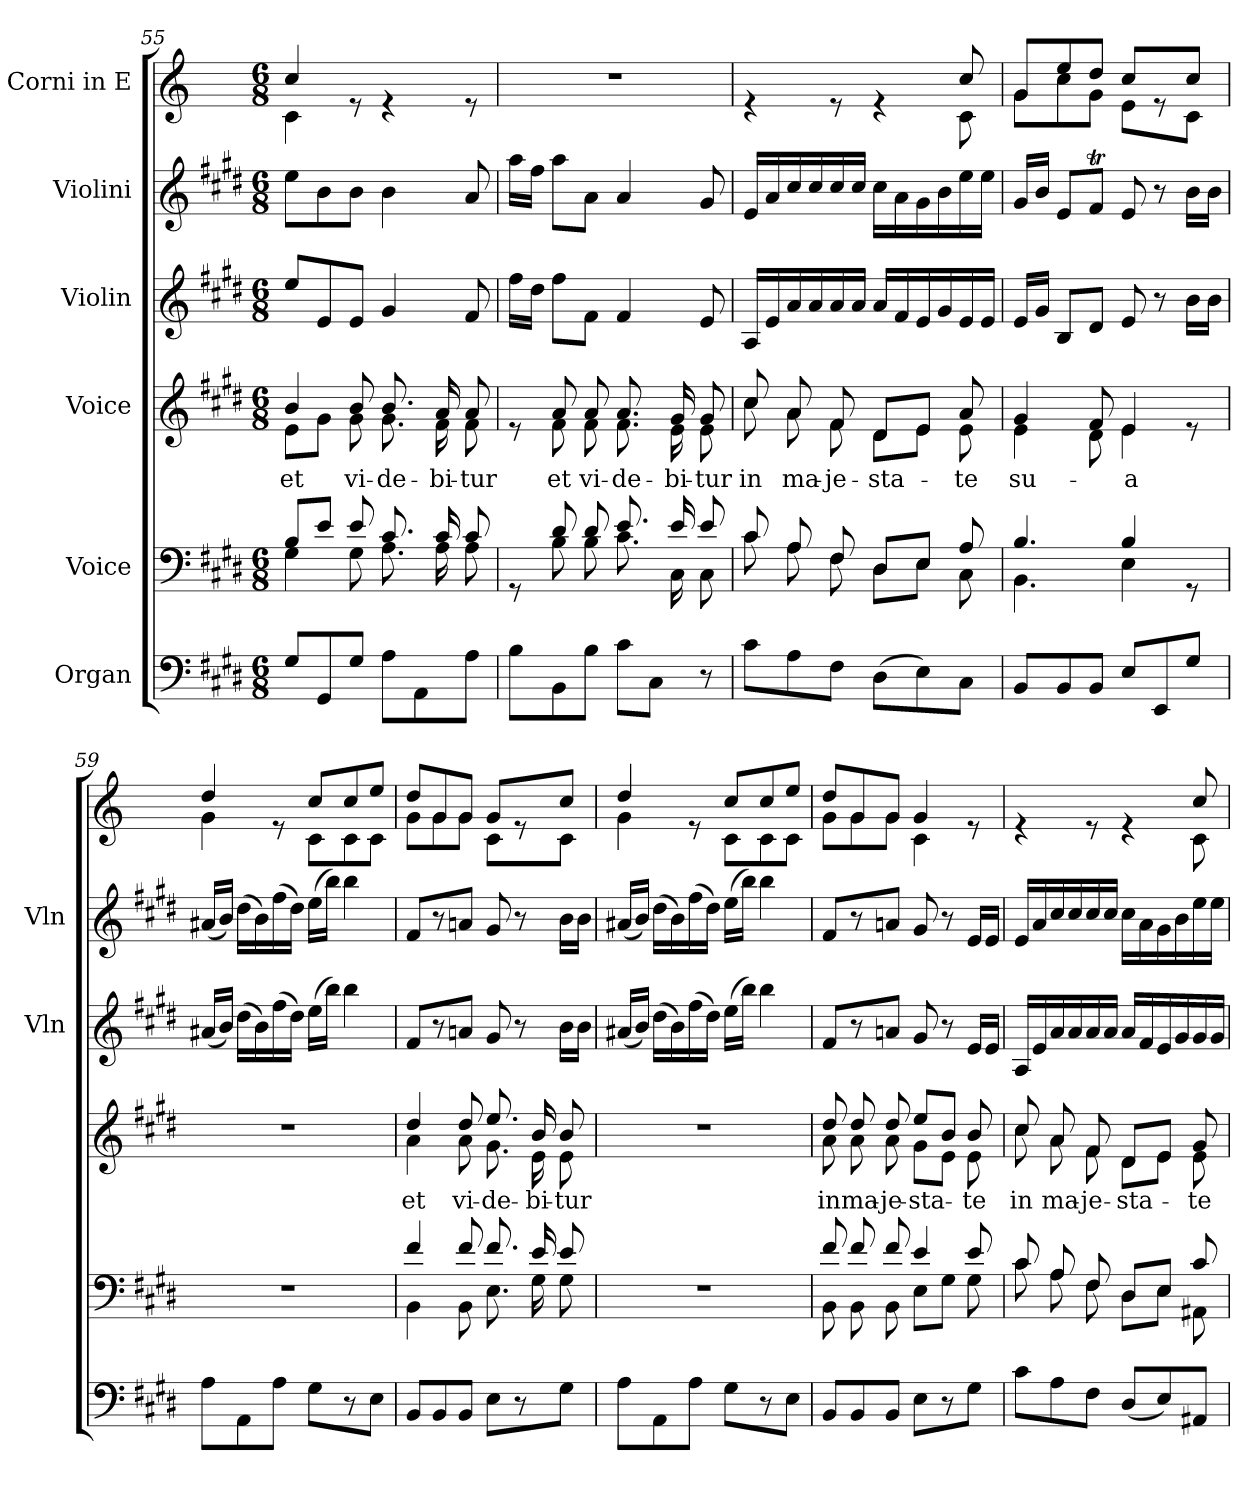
**kern	**kern	**kern	**text	**kern	**kern	**kern
*part6	*part5	*part4	*part4	*part3	*part2	*part1
*staff6	*staff5	*staff4	*staff4	*staff3	*staff2	*staff1
*I"Organ	*I"Voice	*I"Voice	*	*I"Violin	*I"Violini	*I"Corni in E
*	*	*	*	*I'Vln	*I'Vln	*
*clefF4	*clefF4	*clefG2	*	*clefG2	*clefG2	*clefG2
*	*	*	*	*	*	*ITrd5c8
*k[f#c#g#d#]	*k[f#c#g#d#]	*k[f#c#g#d#]	*	*k[f#c#g#d#]	*k[f#c#g#d#]	*k[f#c#g#d#]
*M6/8	*M6/8	*M6/8	*	*M6/8	*M6/8	*M6/8
=55	=55	=55	=55	=55	=55	=55
*	*^	*	*	*	*	*
!	!	!	!	!LO:LY:b	!	!	!
*	*	*	*^	*	*	*	*^
8G#/L	8B/L	4G#\	4b/	8e\L	et	8ee/L	8ee\L	4e/	4E\
8GG#/	8e/J	.	.	8g#\J	.	8e/	8b\	.	.
!	!	!	!	!	!LO:LY:b	!	!	!	!
8G#/J	8e/	8G#\	8b/	8g#\	vi-	8e/J	8b\J	8re	2ryy
!	!	!	!	!	!LO:LY:b	!	!	!	!
8A\L	8.c#/	8.A\	8.b/	8.g#\	-de-	4g#/	4b\	4re	.
8AA\	.	.	.	.	.	.	.	.	.
!	!	!	!	!	!LO:LY:b	!	!	!	!
.	16c#/	16A\	16a/	16f#\	-bi-	.	.	.	.
!	!	!	!	!	!LO:LY:b	!	!	!	!
8A\J	8c#/	8A\	8a/	8f#\	-tur	8f#/	8a/	8re	.
*	*	*	*	*	*	*	*	*v	*v
=56	=56	=56	=56	=56	=56	=56	=56	=56
8B\L	8rGG	8ryy	8re	8ryy	.	16ff#\LL	16aa\LL	2.r
.	.	.	.	.	.	16dd#\JJ	16ff#\JJ	.
!	!	!	!	!	!LO:LY:b	!	!	!
8BB\	8d#/	8B\	8a/	8f#\	et	8ff#\L	8aa\L	.
!	!	!	!	!	!LO:LY:b	!	!	!
8B\J	8d#/	8B\	8a/	8f#\	vi-	8f#\J	8a\J	.
!	!	!	!	!	!LO:LY:b	!	!	!
8c#\L	8.e/	8.c#\	8.a/	8.f#\	-de-	4f#/	4a/	.
8C#\J	.	.	.	.	.	.	.	.
!	!	!	!	!	!LO:LY:b	!	!	!
.	16e/	16C#\	16g#/	16e\	-bi-	.	.	.
!	!	!	!	!	!LO:LY:b	!	!	!
8r	8e/	8C#\	8g#/	8e\	-tur	8e/	8g#/	.
!!LO:PB:g=z
=57	=57	=57	=57	=57	=57	=57	=57	=57
!	!	!	!	!	!LO:LY:b	!	!	!
*	*	*	*	*	*	*	*	*^
8c#\L	8c#/	8c#\	8cc#/	8cc#\	in	16A/LL	16e/LL	4re	8ryy
.	.	.	.	.	.	16e/	16a/	.	.
*	*	*	*	*	*	*	*	*v	*v
!	!	!	!	!	!LO:LY:b	!	!	!
8A\	8A/	8A\	8a/	8a\	ma-	16a/	16cc#/	.
.	.	.	.	.	.	16a/	16cc#/	.
!	!	!	!	!	!LO:LY:b	!	!	!
8F#\J	8F#/	8F#\	8f#/	8f#\	-je-	16a/	16cc#/	8re
.	.	.	.	.	.	16a/JJ	16cc#/JJ	.
!	!	!	!	!	!LO:LY:b	!	!	!
(8D#\L	8D#/L	8D#\L	8d#/L	8d#\L	-sta-	16a/LL	16cc#\LL	4re
.	.	.	.	.	.	16f#/	16a\	.
8E\)	8E/J	8E\J	8e/J	8e\J	.	16e/	16g#\	.
.	.	.	.	.	.	16g#/	16b\	.
!	!	!	!	!	!LO:LY:b	!	!	!
*	*	*	*	*	*	*	*	*^
8C#\J	8A/	8C#\	8a/	8e\	-te	16e/	16ee\	8e/	8E\
.	.	.	.	.	.	16e/JJ	16ee\JJ	.	.
=58	=58	=58	=58	=58	=58	=58	=58	=58	=58
!	!	!	!	!	!LO:LY:b	!	!	!	!
8BB/L	4.B/	4.BB\	4g#/	4e\	su-	16e/LL	16g#/LL	8B/L	8B\L
.	.	.	.	.	.	16g#/JJ	16b/JJ	.	.
8BB/	.	.	.	.	.	8B/L	8e/L	8g#/	8e\
8BB/J	.	.	8f#/	8d#\	.	8d#/J	8f#T/J	8f#/J	8B\J
!	!	!	!	!	!LO:LY:b	!	!	!	!
8E/L	4B/	4E\	4e/	4e\	-a	8e/	8e/	8e/L	8G#\L
8EE/	.	.	.	.	.	8r	8r	8re	8ryy
8G#/J	8rGG	8ryy	8re	8ryy	.	16b\LL	16b\LL	8e/J	8E\J
.	.	.	.	.	.	16b\JJ	16b\JJ	.	.
*	*v	*v	*	*	*	*	*	*	*
*	*	*v	*v	*	*	*	*	*
=59	=59	=59	=59	=59	=59	=59	=59
8A\L	2.r	2.r	.	(16a#X/LL	(16a#X/LL	4f#/	4B\
.	.	.	.	16b/JJ)	16b/JJ)	.	.
8AA\	.	.	.	(16dd#\LL	(16dd#\LL	.	.
.	.	.	.	16b\)	16b\)	.	.
8A\J	.	.	.	(16ff#\	(16ff#\	8re	8ryy
.	.	.	.	16dd#\JJ)	16dd#\JJ)	.	.
8G#\L	.	.	.	(16ee\LL	(16ee\LL	8e/L	8E\L
.	.	.	.	16bb\JJ)	16bb\JJ)	.	.
8r	.	.	.	4bb\	4bb\	8e/	8E\
8E\J	.	.	.	.	.	8g#/J	8E\J
=60	=60	=60	=60	=60	=60	=60	=60
*	*^	*	*	*	*	*	*
!	!	!	!	!LO:LY:b	!	!	!	!
*	*	*	*^	*	*	*	*	*
8BB/L	4f#/	4BB\	4dd#/	4a\	et	8f#/L	8f#/L	8f#/L	8B\L
8BB/	.	.	.	.	.	8r	8r	8B/	8B\
!	!	!	!	!	!LO:LY:b	!	!	!	!
8BB/J	8f#/	8BB\	8dd#/	8a\	vi-	8an/J	8an/J	8B/J	8B\J
!	!	!	!	!	!LO:LY:b	!	!	!	!
8E\L	8.f#/	8.E\	8.ee/	8.g#\	-de-	8g#/	8g#/	8B/L	8E\L
8r	.	.	.	.	.	8r	8r	8re	8ryy
!	!	!	!	!	!LO:LY:b	!	!	!	!
.	16e/	16G#\	16b/	16e\	-bi-	.	.	.	.
!	!	!	!	!	!LO:LY:b	!	!	!	!
8G#\J	8e/	8G#\	8b/	8e\	-tur	16b\LL	16b\LL	8e/J	8E\J
.	.	.	.	.	.	16b\JJ	16b\JJ	.	.
*	*v	*v	*	*	*	*	*	*	*
*	*	*v	*v	*	*	*	*	*
!!LO:LB:g=z	!!
=61	=61	=61	=61	=61	=61	=61	=61
8A\L	2.r	2.r	.	(16a#X/LL	(16a#X/LL	4f#/	4B\
.	.	.	.	16b/JJ)	16b/JJ)	.	.
8AA\	.	.	.	(16dd#\LL	(16dd#\LL	.	.
.	.	.	.	16b\)	16b\)	.	.
8A\J	.	.	.	(16ff#\	(16ff#\	8re	8ryy
.	.	.	.	16dd#\JJ)	16dd#\JJ)	.	.
8G#\L	.	.	.	(16ee\LL	(16ee\LL	8e/L	8E\L
.	.	.	.	16bb\JJ)	16bb\JJ)	.	.
8r	.	.	.	4bb\	4bb\	8e/	8E\
8E\J	.	.	.	.	.	8g#/J	8E\J
=62	=62	=62	=62	=62	=62	=62	=62
*	*^	*	*	*	*	*	*
!	!	!	!	!LO:LY:b	!	!	!	!
*	*	*	*^	*	*	*	*	*
8BB/L	8f#/	8BB\	8dd#/	8a\	in	8f#/L	8f#/L	8f#/L	8B\L
!	!	!	!	!	!LO:LY:b	!	!	!	!
8BB/	8f#/	8BB\	8dd#/	8a\	ma-	8r	8r	8B/	8B\
!	!	!	!	!	!LO:LY:b	!	!	!	!
8BB/J	8f#/	8BB\	8dd#/	8a\	-je-	8an/J	8an/J	8B/J	8B\J
!	!	!	!	!	!LO:LY:b	!	!	!	!
8E\L	4e/	8E\L	8ee/L	8g#\L	-sta-	8g#/	8g#/	4B/	4E\
8r	.	8G#\J	8b/J	8e\J	.	8r	8r	.	.
!	!	!	!	!	!LO:LY:b	!	!	!	!
8G#\J	8e/	8G#\	8b/	8e\	-te	16e/LL	16e/LL	8re	8ryy
.	.	.	.	.	.	16e/JJ	16e/JJ	.	.
=63	=63	=63	=63	=63	=63	=63	=63	=63	=63
!	!	!	!	!	!LO:LY:b	!	!	!	!
8c#\L	8c#/	8c#\	8cc#/	8cc#\	in	16A/LL	16e/LL	4re	8ryy
.	.	.	.	.	.	16e/	16a/	.	.
*	*	*	*	*	*	*	*	*v	*v
!	!	!	!	!	!LO:LY:b	!	!	!
8A\	8A/	8A\	8a/	8a\	ma-	16a/	16cc#/	.
.	.	.	.	.	.	16a/	16cc#/	.
!	!	!	!	!	!LO:LY:b	!	!	!
8F#\J	8F#/	8F#\	8f#/	8f#\	-je-	16a/	16cc#/	8re
.	.	.	.	.	.	16a/JJ	16cc#/JJ	.
!	!	!	!	!	!LO:LY:b	!	!	!
(8D#/L	8D#/L	8D#\L	8d#/L	8d#\L	-sta-	16a/LL	16cc#\LL	4re
.	.	.	.	.	.	16f#/	16a\	.
8E/)	8E/J	8E\J	8e/J	8e\J	.	16e/	16g#\	.
.	.	.	.	.	.	16g#/	16b\	.
!	!	!	!	!	!LO:LY:b	!	!	!
*	*	*	*	*	*	*	*	*^
8AA#X/J	8c#/	8AA#X\	8g#/	8e\	-te	16g#/	16ee\	8e/	8E\
.	.	.	.	.	.	16g#/JJ	16ee\JJ	.	.
*	*v	*v	*	*	*	*	*	*v	*v
*	*	*v	*v	*	*	*	*
=	=	=	=	=	=	=
*-	*-	*-	*-	*-	*-	*-
